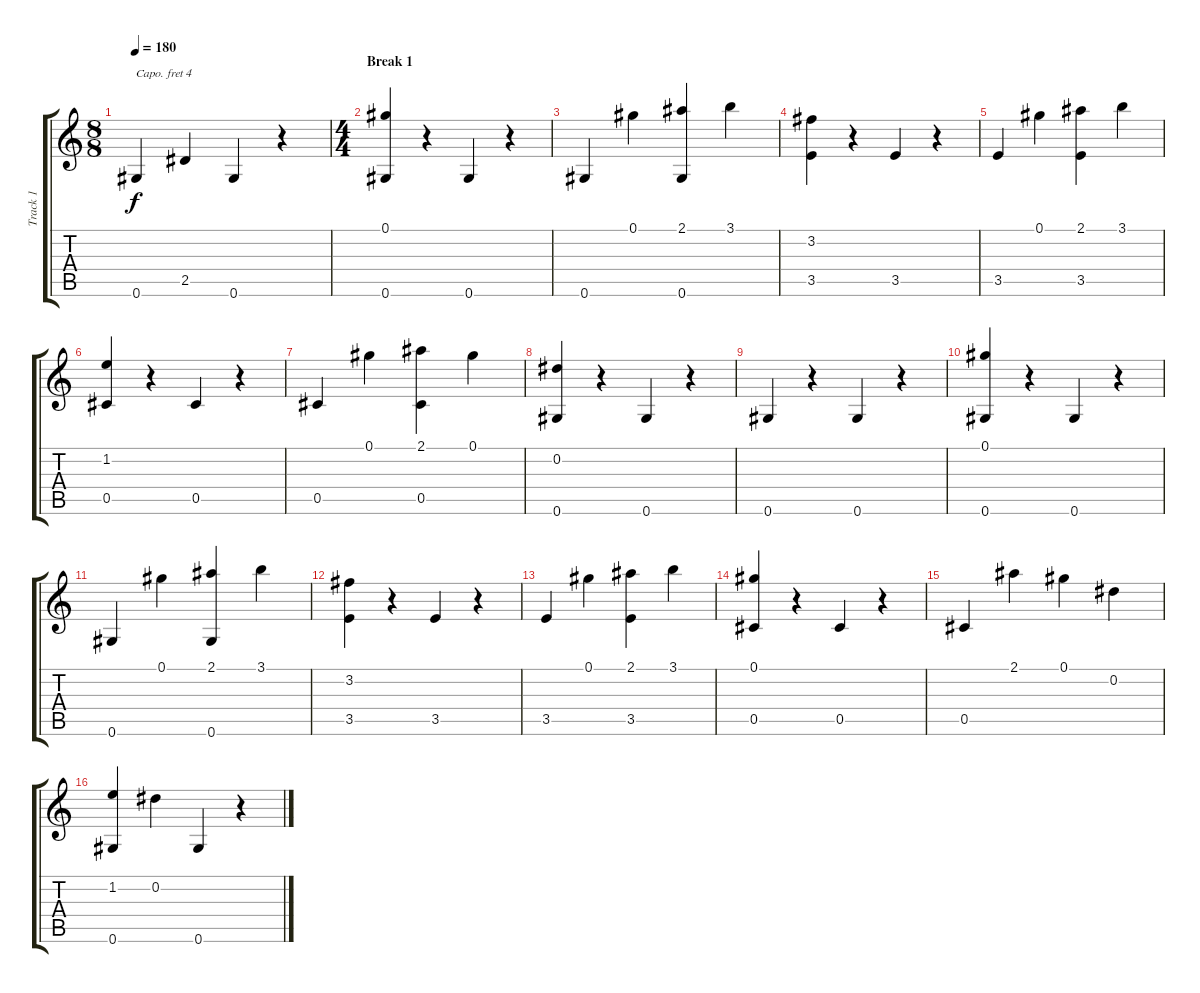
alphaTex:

\track ("Track 1" "Track 1") {instrument acousticguitarnylon}
\staff {score tabs}
\capo 4
\tuning (E4 B3 G3 D3 A2 E2) {hide}
\ts (8 8)
\tempo 180
\clef g2
\ks c
0.6.4{dy f} 2.5.4 0.6.4 r.4 |
\ts (4 4)
\section ("" "Break 1")
(0.1 0.6).4 r.4 0.6.4 r.4 |
0.6.4 0.1.4 (2.1 0.6).4 3.1.4 |
(3.2 3.5).4 r.4 3.5.4 r.4 |
3.5.4 0.1.4 (2.1 3.5).4 3.1.4 |
(1.2 0.5).4 r.4 0.5.4 r.4 |
0.5.4 0.1.4 (2.1 0.5).4 0.1.4 |
(0.2 0.6).4 r.4 0.6.4 r.4 |
0.6.4 r.4 0.6.4 r.4 |
(0.1 0.6).4 r.4 0.6.4 r.4 |
0.6.4 0.1.4 (2.1 0.6).4 3.1.4 |
(3.2 3.5).4 r.4 3.5.4 r.4 |
3.5.4 0.1.4 (2.1 3.5).4 3.1.4 |
(0.1 0.5).4 r.4 0.5.4 r.4 |
0.5.4 2.1.4 0.1.4 0.2.4 |
(1.2 0.6).4 0.2.4 0.6.4 r.4
